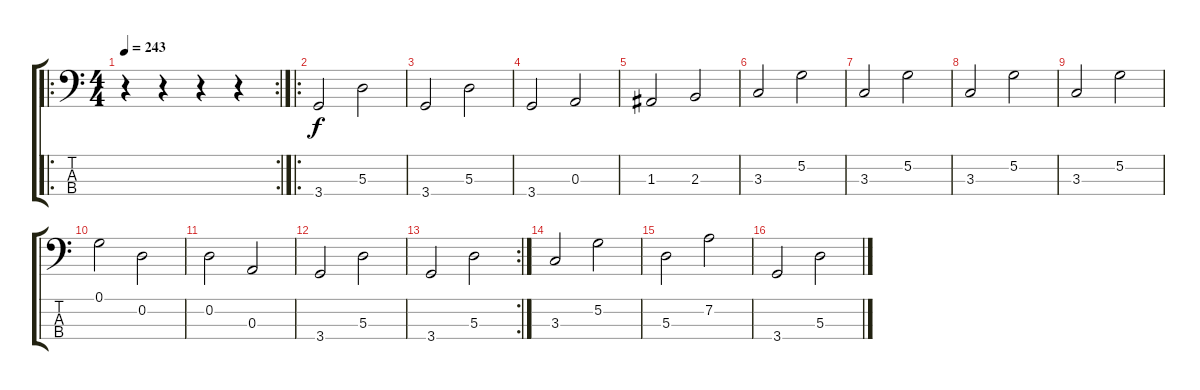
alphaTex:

\track "" {instrument electricbassfinger}
\staff {score tabs}
\tuning (G2 D2 A1 E1) {hide}
\ro
\rc 2
\ts (4 4)
\tempo 243
\clef f4
\ks c
r.4{dy f instrument electricbassfinger} r.4 r.4 r.4 |
\ro
3.4.2 5.3.2 |
3.4.2 5.3.2 |
3.4.2 0.3.2 |
1.3.2 2.3.2 |
3.3.2 5.2.2 |
3.3.2 5.2.2 |
3.3.2 5.2.2 |
3.3.2 5.2.2 |
0.1.2 0.2.2 |
0.2.2 0.3.2 |
3.4.2 5.3.2 |
\rc 2
3.4.2 5.3.2 |
3.3.2 5.2.2 |
5.3.2 7.2.2 |
3.4.2 5.3.2
